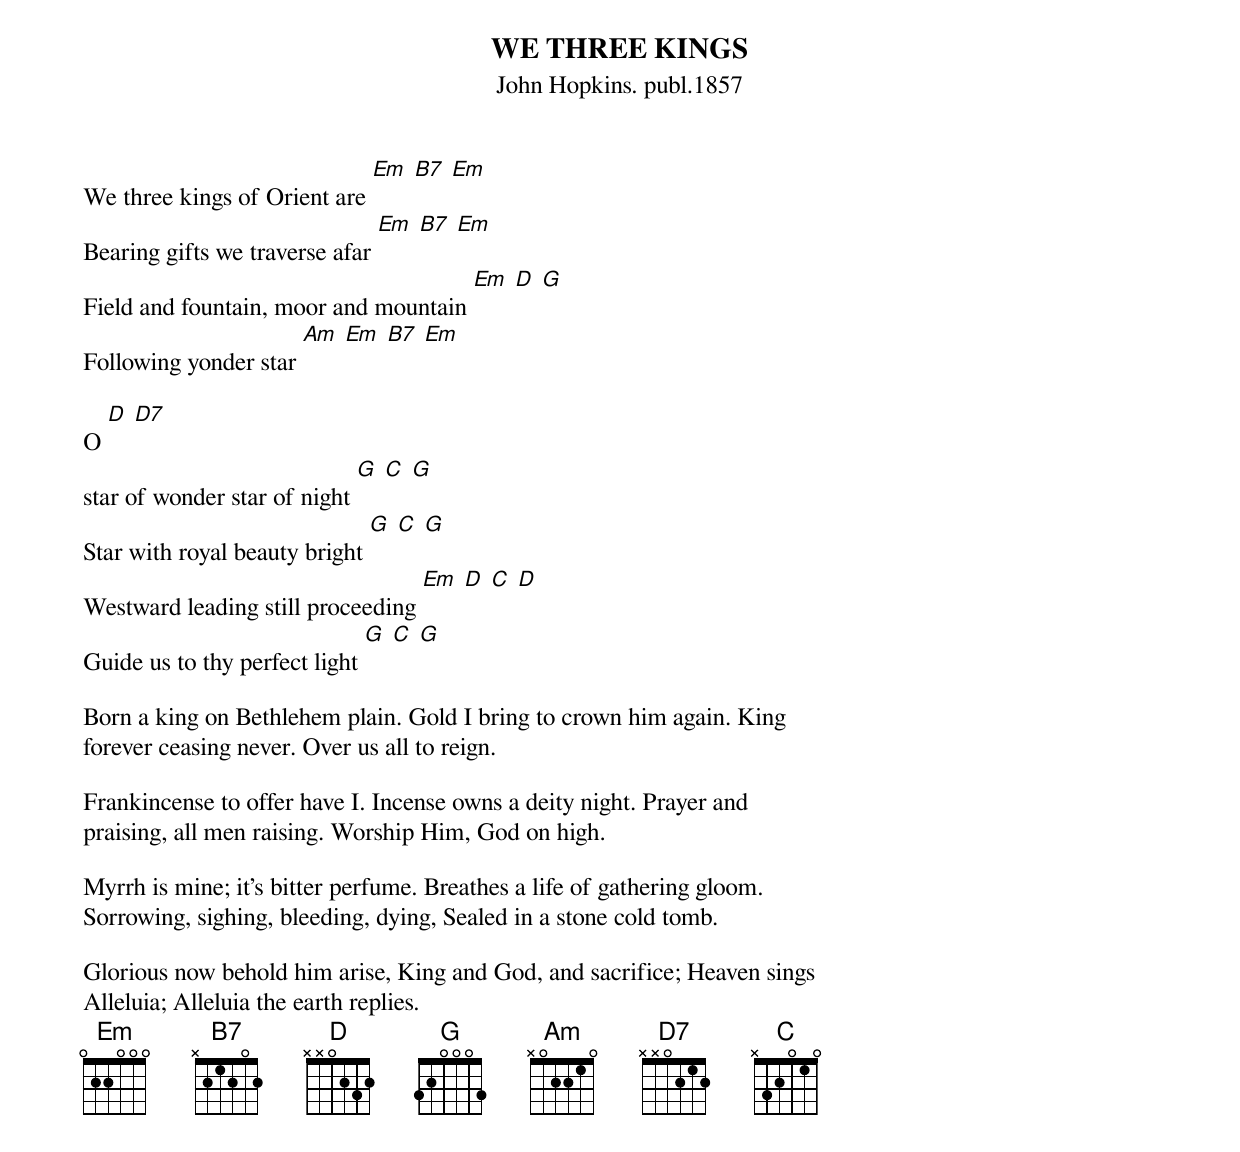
{t:WE THREE KINGS}
{st:John Hopkins. publ.1857}

We three kings of Orient are [Em] [B7] [Em]
Bearing gifts we traverse afar [Em] [B7] [Em]
Field and fountain, moor and mountain [Em] [D] [G]
Following yonder star [Am] [Em] [B7] [Em]

O [D] [D7]
star of wonder star of night [G] [C] [G]
Star with royal beauty bright [G] [C] [G]
Westward leading still proceeding [Em] [D] [C] [D]
Guide us to thy perfect light [G] [C] [G]

Born a king on Bethlehem plain. Gold I bring to crown him again. King
forever ceasing never. Over us all to reign.

Frankincense to offer have I. Incense owns a deity night. Prayer and
praising, all men raising. Worship Him, God on high.

Myrrh is mine; it's bitter perfume. Breathes a life of gathering gloom.
Sorrowing, sighing, bleeding, dying, Sealed in a stone cold tomb.

Glorious now behold him arise, King and God, and sacrifice; Heaven sings
Alleluia; Alleluia the earth replies.
